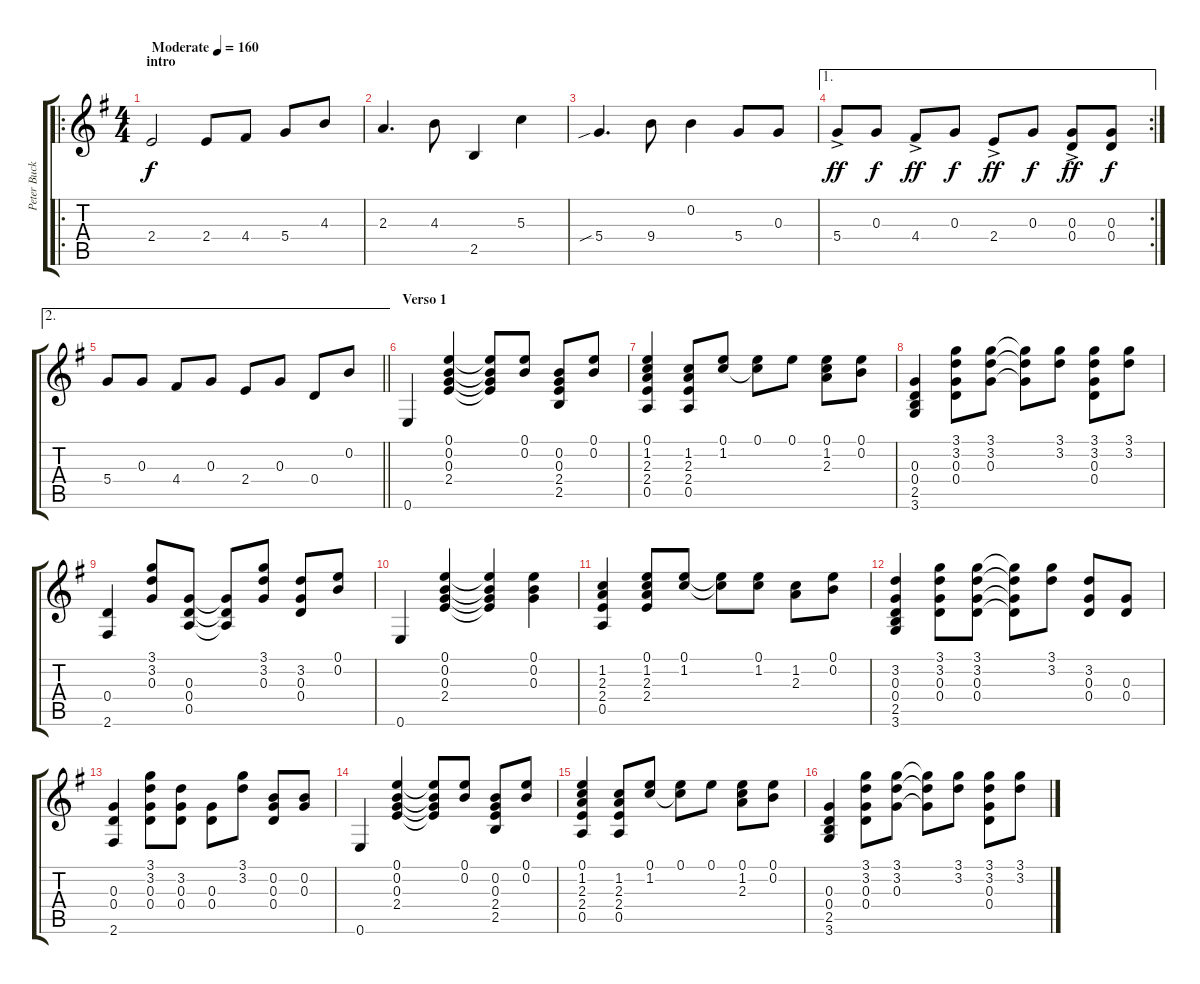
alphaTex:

\track ("Peter Buck" "Peter Buck") {instrument electricguitarclean}
\staff {score tabs}
\tuning (E4 B3 G3 D3 A2 E2) {hide}
\ro
\ts (4 4)
\section ("" "intro")
\tempo (160 "Moderate")
\clef g2
\ks g
2.4.2{dy f instrument electricguitarclean} 2.4.8 4.4.8 5.4.8 4.3.8 |
2.3.4{d} 4.3.8 2.5.4 5.3.4 |
5.4{sib}.4{d} 9.4.8 0.2.4 5.4.8 0.3.8 |
\ae 1
\rc 2
5.4{ac}.8{dy ff} 0.3.8{dy f} 4.4{ac}.8{dy ff} 0.3.8{dy f} 2.4{ac}.8{dy ff} 0.3.8{dy f} (0.3 0.4{ac}).8{dy ff} (0.3 0.4).8{dy f} |
\ae 2
\barLineRight lightlight
5.4.8 0.3.8 4.4.8 0.3.8 2.4.8 0.3.8 0.4.8 0.2.8 |
\section ("" "Verso 1")
0.6.4{volume 4} (0.1 0.2 0.3 2.4).4 (0.1{t} 0.2{t} 0.3{t} 2.4{t}).8 (0.1 0.2).8 (0.2 0.3 2.4 2.5).8 (0.1 0.2).8 |
(0.1 1.2 2.3 2.4 0.5).4 (1.2 2.3 2.4 0.5).8 (0.1 1.2).8 (0.1 1.2{t}).8 0.1.8 (0.1 1.2 2.3).8 (0.1 0.2).8 |
(0.3 0.4 2.5 3.6).4 (3.1 3.2 0.3 0.4).8 (3.1 3.2 0.3).8 (3.1{t} 3.2{t} 0.3{t}).8 (3.1 3.2).8 (3.1 3.2 0.3 0.4).8 (3.1 3.2).8 |
(0.4 2.6).4 (3.1 3.2 0.3).8 (0.3 0.4 0.5).8 (0.3{t} 0.4{t} 0.5{t}).8 (3.1 3.2 0.3).8 (3.2 0.3 0.4).8 (0.1 0.2).8 |
0.6.4 (0.1 0.2 0.3 2.4).4 (0.1{t} 0.2{t} 0.3{t} 2.4{t}).4 (0.1 0.2 0.3).4 |
(1.2 2.3 2.4 0.5).4 (0.1 1.2 2.3 2.4).8 (0.1 1.2).8 (0.1{t} 1.2{t}).8 (0.1 1.2).8 (1.2 2.3).8 (0.1 0.2).8 |
(3.2 0.3 0.4 2.5 3.6).4 (3.1 3.2 0.3 0.4).8 (3.1 3.2 0.3 0.4).8 (3.1{t} 3.2{t} 0.3{t} 0.4{t}).8 (3.1 3.2).8 (3.2 0.3 0.4).8 (0.3 0.4).8 |
(0.3 0.4 2.6).4 (3.1 3.2 0.3 0.4).8 (3.2 0.3 0.4).8 (0.3 0.4).8 (3.1 3.2).8 (0.2 0.3 0.4).8 (0.2 0.3).8 |
0.6.4{volume 6} (0.1 0.2 0.3 2.4).4 (0.1{t} 0.2{t} 0.3{t} 2.4{t}).8 (0.1 0.2).8 (0.2 0.3 2.4 2.5).8 (0.1 0.2).8 |
(0.1 1.2 2.3 2.4 0.5).4 (1.2 2.3 2.4 0.5).8 (0.1 1.2).8 (0.1 1.2{t}).8 0.1.8 (0.1 1.2 2.3).8 (0.1 0.2).8 |
(0.3 0.4 2.5 3.6).4 (3.1 3.2 0.3 0.4).8 (3.1 3.2 0.3).8 (3.1{t} 3.2{t} 0.3{t}).8 (3.1 3.2).8 (3.1 3.2 0.3 0.4).8 (3.1 3.2).8
